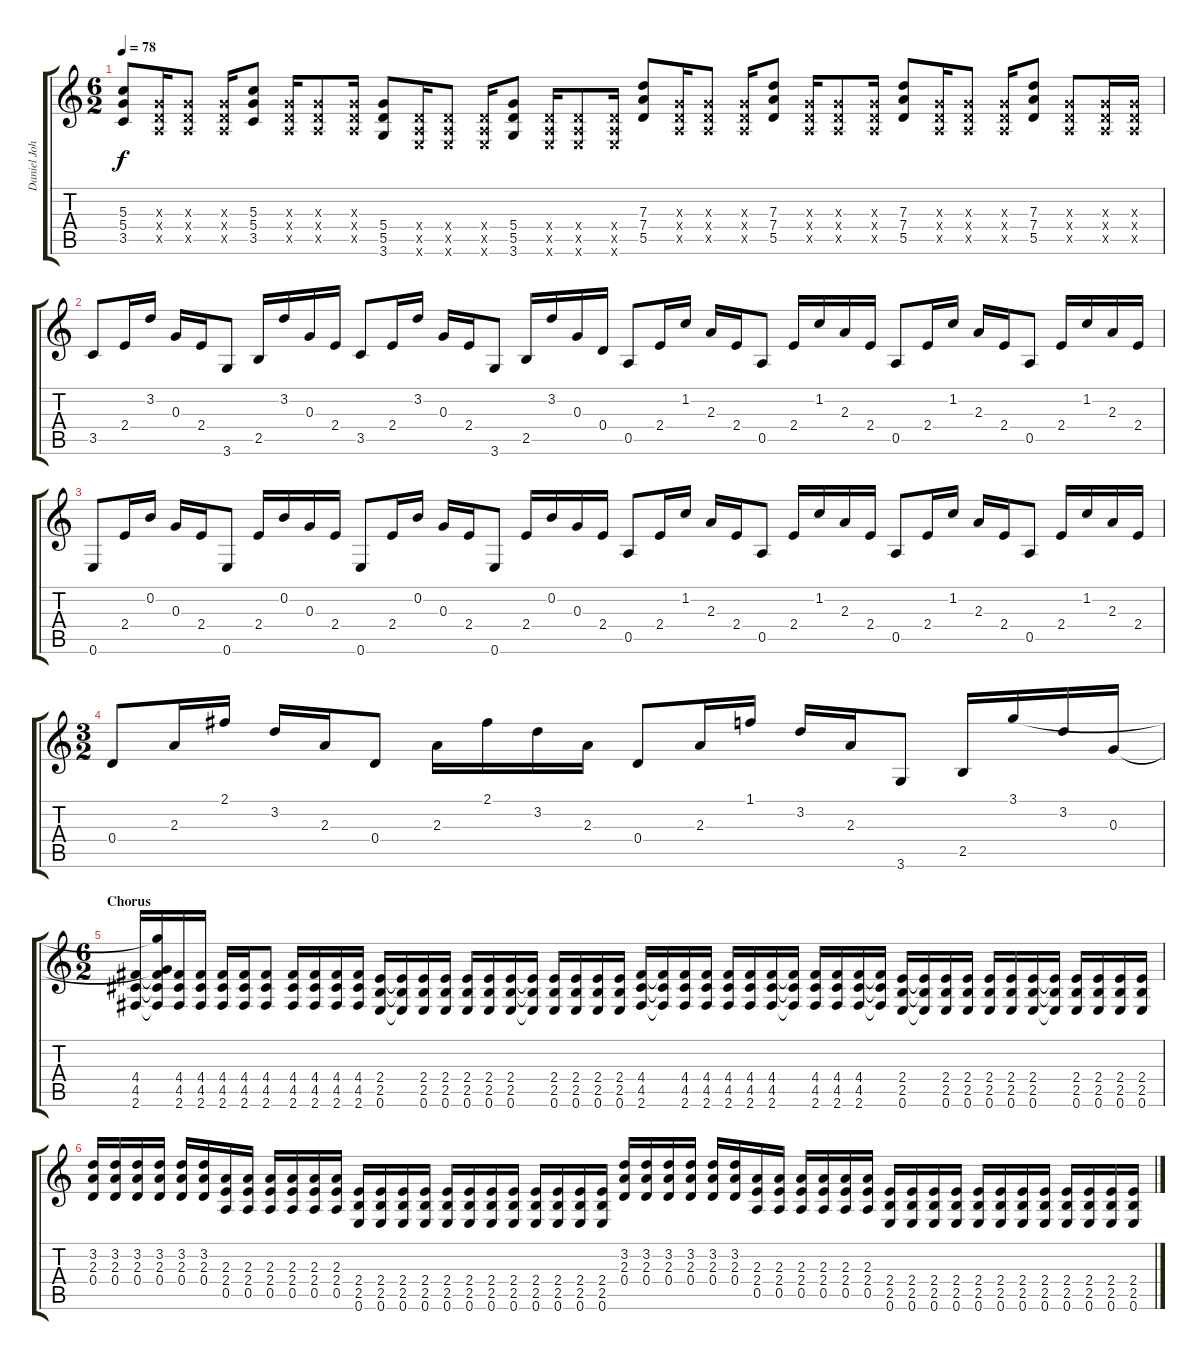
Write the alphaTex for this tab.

\track ("Daniel Johns" "Daniel Joh") {instrument electricguitarclean}
\staff {score tabs}
\tuning (E4 B3 G3 D3 A2 E2) {hide}
\ts (6 2)
\tempo 78
\clef g2
\ks c
(5.3 5.4 3.5).8{dy f instrument distortionguitar} (0.3{x} 0.4{x} 0.5{x}).16 (0.3{x} 0.4{x} 0.5{x}).8 (0.3{x} 0.4{x} 0.5{x}).16 (5.3 5.4 3.5).8 (0.3{x} 0.4{x} 0.5{x}).16 (0.3{x} 0.4{x} 0.5{x}).8 (0.3{x} 0.4{x} 0.5{x}).16 (5.4 5.5 3.6).8 (0.4{x} 0.5{x} 0.6{x}).16 (0.4{x} 0.5{x} 0.6{x}).8 (0.4{x} 0.5{x} 0.6{x}).16 (5.4 5.5 3.6).8 (0.4{x} 0.5{x} 0.6{x}).16 (0.4{x} 0.5{x} 0.6{x}).8 (0.4{x} 0.5{x} 0.6{x}).16 (7.3 7.4 5.5).8 (0.3{x} 0.4{x} 0.5{x}).16 (0.3{x} 0.4{x} 0.5{x}).8 (0.3{x} 0.4{x} 0.5{x}).16 (7.3 7.4 5.5).8 (0.3{x} 0.4{x} 0.5{x}).16 (0.3{x} 0.4{x} 0.5{x}).8 (0.3{x} 0.4{x} 0.5{x}).16 (7.3 7.4 5.5).8 (0.3{x} 0.4{x} 0.5{x}).16 (0.3{x} 0.4{x} 0.5{x}).8 (0.3{x} 0.4{x} 0.5{x}).16 (7.3 7.4 5.5).8 (0.3{x} 0.4{x} 0.5{x}).8 (0.3{x} 0.4{x} 0.5{x}).16 (0.3{x} 0.4{x} 0.5{x}).16 |
3.5.8{instrument electricguitarclean} 2.4.16 3.2.16 0.3.16 2.4.16 3.6.8 2.5.16 3.2.16 0.3.16 2.4.16 3.5.8 2.4.16 3.2.16 0.3.16 2.4.16 3.6.8 2.5.16 3.2.16 0.3.16 0.4.16 0.5.8 2.4.16 1.2.16 2.3.16 2.4.16 0.5.8 2.4.16 1.2.16 2.3.16 2.4.16 0.5.8 2.4.16 1.2.16 2.3.16 2.4.16 0.5.8 2.4.16 1.2.16 2.3.16 2.4.16 |
0.6.8 2.4.16 0.2.16 0.3.16 2.4.16 0.6.8 2.4.16 0.2.16 0.3.16 2.4.16 0.6.8 2.4.16 0.2.16 0.3.16 2.4.16 0.6.8 2.4.16 0.2.16 0.3.16 2.4.16 0.5.8 2.4.16 1.2.16 2.3.16 2.4.16 0.5.8 2.4.16 1.2.16 2.3.16 2.4.16 0.5.8 2.4.16 1.2.16 2.3.16 2.4.16 0.5.8 2.4.16 1.2.16 2.3.16 2.4.16 |
\ts (3 2)
0.4.8 2.3.16 2.1.16 3.2.16 2.3.16 0.4.8 2.3.16 2.1.16 3.2.16 2.3.16 0.4.8 2.3.16 1.1.16 3.2.16 2.3.16 3.6.8 2.5.16 3.1.16 3.2.16 0.3.16 |
\ts (6 2)
\section ("" "Chorus")
(4.4 4.5 2.6).16{instrument distortionguitar} (3.1{t} 0.3{t} 4.4{t} 4.5{t} 2.6{t}).16 (4.4 4.5 2.6).16 (4.4 4.5 2.6).16 (4.4 4.5 2.6).16 (4.4 4.5 2.6).16 (4.4 4.5 2.6).8 (4.4 4.5 2.6).16 (4.4 4.5 2.6).16 (4.4 4.5 2.6).16 (4.4 4.5 2.6).16 (2.4 2.5 0.6).16 (2.4{t} 2.5{t} 0.6{t}).16 (2.4 2.5 0.6).16 (2.4 2.5 0.6).16 (2.4 2.5 0.6).16 (2.4 2.5 0.6).16 (2.4 2.5 0.6).16 (2.4{t} 2.5{t} 0.6{t}).16 (2.4 2.5 0.6).16 (2.4 2.5 0.6).16 (2.4 2.5 0.6).16 (2.4 2.5 0.6).16 (4.4 4.5 2.6).16 (4.4{t} 4.5{t} 2.6{t}).16 (4.4 4.5 2.6).16 (4.4 4.5 2.6).16 (4.4 4.5 2.6).16 (4.4 4.5 2.6).16 (4.4 4.5 2.6).16 (4.4{t} 4.5{t} 2.6{t}).16 (4.4 4.5 2.6).16 (4.4 4.5 2.6).16 (4.4 4.5 2.6).16 (4.4{t} 4.5{t} 2.6{t}).16 (2.4 2.5 0.6).16 (2.4{t} 2.5{t} 0.6{t}).16 (2.4 2.5 0.6).16 (2.4 2.5 0.6).16 (2.4 2.5 0.6).16 (2.4 2.5 0.6).16 (2.4 2.5 0.6).16 (2.4{t} 2.5{t} 0.6{t}).16 (2.4 2.5 0.6).16 (2.4 2.5 0.6).16 (2.4 2.5 0.6).16 (2.4 2.5 0.6).16 |
(3.2 2.3 0.4).16 (3.2 2.3 0.4).16 (3.2 2.3 0.4).16 (3.2 2.3 0.4).16 (3.2 2.3 0.4).16 (3.2 2.3 0.4).16 (2.3 2.4 0.5).16 (2.3 2.4 0.5).16 (2.3 2.4 0.5).16 (2.3 2.4 0.5).16 (2.3 2.4 0.5).16 (2.3 2.4 0.5).16 (2.4 2.5 0.6).16 (2.4 2.5 0.6).16 (2.4 2.5 0.6).16 (2.4 2.5 0.6).16 (2.4 2.5 0.6).16 (2.4 2.5 0.6).16 (2.4 2.5 0.6).16 (2.4 2.5 0.6).16 (2.4 2.5 0.6).16 (2.4 2.5 0.6).16 (2.4 2.5 0.6).16 (2.4 2.5 0.6).16 (3.2 2.3 0.4).16 (3.2 2.3 0.4).16 (3.2 2.3 0.4).16 (3.2 2.3 0.4).16 (3.2 2.3 0.4).16 (3.2 2.3 0.4).16 (2.3 2.4 0.5).16 (2.3 2.4 0.5).16 (2.3 2.4 0.5).16 (2.3 2.4 0.5).16 (2.3 2.4 0.5).16 (2.3 2.4 0.5).16 (2.4 2.5 0.6).16 (2.4 2.5 0.6).16 (2.4 2.5 0.6).16 (2.4 2.5 0.6).16 (2.4 2.5 0.6).16 (2.4 2.5 0.6).16 (2.4 2.5 0.6).16 (2.4 2.5 0.6).16 (2.4 2.5 0.6).16 (2.4 2.5 0.6).16 (2.4 2.5 0.6).16 (2.4 2.5 0.6).16
